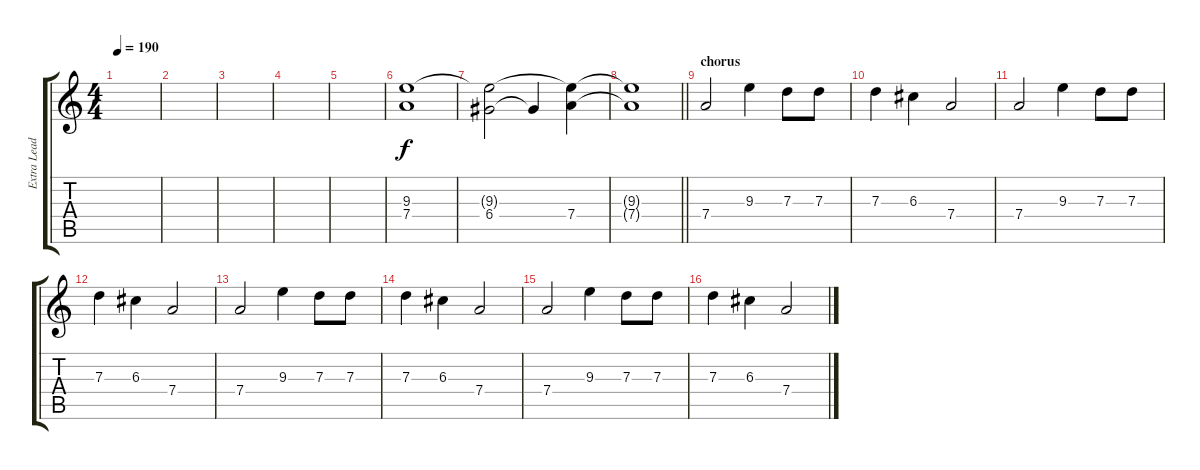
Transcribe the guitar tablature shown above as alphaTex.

\track ("Extra Lead Guitar" "Extra Lead") {instrument distortionguitar}
\staff {score tabs}
\tuning (E4 B3 G3 D3 A2 E2) {hide}
\ts (4 4)
\tempo 190
\clef g2
\ks c
|
|
|
|
|
(9.3 7.4).1 |
(9.3{t} 6.4).2 6.4{t}.4 (9.3{t} 7.4).4 |
\barLineRight lightlight
(9.3{t} 7.4{t}).1 |
\section ("" "chorus")
7.4.2 9.3.4 7.3.8 7.3.8 |
7.3.4 6.3.4 7.4.2 |
7.4.2 9.3.4 7.3.8 7.3.8 |
7.3.4 6.3.4 7.4.2 |
7.4.2 9.3.4 7.3.8 7.3.8 |
7.3.4 6.3.4 7.4.2 |
7.4.2 9.3.4 7.3.8 7.3.8 |
7.3.4 6.3.4 7.4.2
